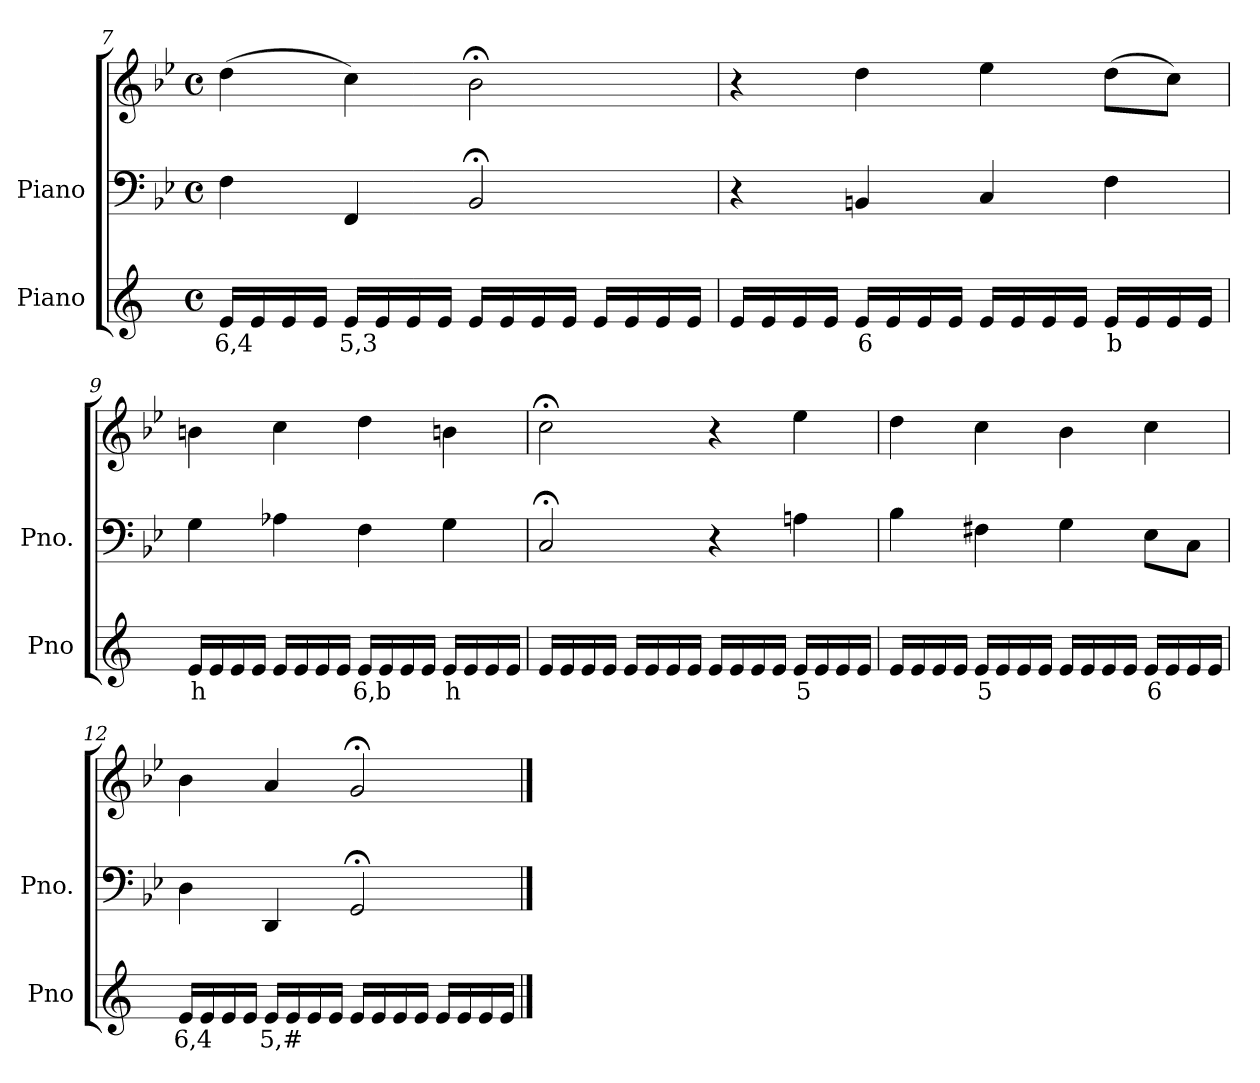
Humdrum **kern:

**kern	**text	**kern	**kern
*part2	*part2	*part1	*part1
*staff3	*staff3	*staff2	*staff1
*I"Piano	*	*I"Piano	*
*I'Pno	*	*I'Pno.	*
*clefG2	*	*clefF4	*clefG2
*k[]	*	*k[b-e-]	*k[b-e-]
*M4/4	*	*M4/4	*M4/4
*met(c)	*	*met(c)	*met(c)
=7	=7	=7	=7
!	!LO:LY:b	!	!
16e/LL	6,4	4F\	(>4dd\
16e/	.	.	.
16e/	.	.	.
16e/JJ	.	.	.
!	!LO:LY:b	!	!
16e/LL	5,3	4FF/	4cc\)
16e/	.	.	.
16e/	.	.	.
16e/JJ	.	.	.
16e/LL	.	2BB-;</	2b-;<\
16e/	.	.	.
16e/	.	.	.
16e/JJ	.	.	.
16e/LL	.	.	.
16e/	.	.	.
16e/	.	.	.
16e/JJ	.	.	.
=8	=8	=8	=8
16e/LL	.	4r	4r
16e/	.	.	.
16e/	.	.	.
16e/JJ	.	.	.
!	!LO:LY:b	!	!
16e/LL	6	4BBn/	4dd\
16e/	.	.	.
16e/	.	.	.
16e/JJ	.	.	.
16e/LL	.	4C/	4ee-\
16e/	.	.	.
16e/	.	.	.
16e/JJ	.	.	.
!	!LO:LY:b	!	!
16e/LL	b	4F\	(>8dd\L
16e/	.	.	.
16e/	.	.	8cc\J)
16e/JJ	.	.	.
=9	=9	=9	=9
!	!LO:LY:b	!	!
16e/LL	h	4G\	4bn\
16e/	.	.	.
16e/	.	.	.
16e/JJ	.	.	.
16e/LL	.	4A-X\	4cc\
16e/	.	.	.
16e/	.	.	.
16e/JJ	.	.	.
!	!LO:LY:b	!	!
16e/LL	6,b	4F\	4dd\
16e/	.	.	.
16e/	.	.	.
16e/JJ	.	.	.
!	!LO:LY:b	!	!
16e/LL	h	4G\	4bn\
16e/	.	.	.
16e/	.	.	.
16e/JJ	.	.	.
=10	=10	=10	=10
16e/LL	.	2C;</	2cc;<\
16e/	.	.	.
16e/	.	.	.
16e/JJ	.	.	.
16e/LL	.	.	.
16e/	.	.	.
16e/	.	.	.
16e/JJ	.	.	.
16e/LL	.	4r	4r
16e/	.	.	.
16e/	.	.	.
16e/JJ	.	.	.
!	!LO:LY:b	!	!
16e/LL	5	4An\	4ee-\
16e/	.	.	.
16e/	.	.	.
16e/JJ	.	.	.
=11	=11	=11	=11
16e/LL	.	4B-\	4dd\
16e/	.	.	.
16e/	.	.	.
16e/JJ	.	.	.
!	!LO:LY:b	!	!
16e/LL	5	4F#X\	4cc\
16e/	.	.	.
16e/	.	.	.
16e/JJ	.	.	.
16e/LL	.	4G\	4b-\
16e/	.	.	.
16e/	.	.	.
16e/JJ	.	.	.
!	!LO:LY:b	!	!
16e/LL	6	8E-\L	4cc\
16e/	.	.	.
!	!LO:LY:b	!	!
16e/	_	8C\J	.
16e/JJ	.	.	.
=12	=12	=12	=12
!	!LO:LY:b	!	!
16e/LL	6,4	4D\	4b-\
16e/	.	.	.
16e/	.	.	.
16e/JJ	.	.	.
!	!LO:LY:b	!	!
16e/LL	5,#	4DD/	4a/
16e/	.	.	.
16e/	.	.	.
16e/JJ	.	.	.
16e/LL	.	2GG;</	2g;</
16e/	.	.	.
16e/	.	.	.
16e/JJ	.	.	.
16e/LL	.	.	.
16e/	.	.	.
16e/	.	.	.
16e/JJ	.	.	.
==	==	==	==
*-	*-	*-	*-
